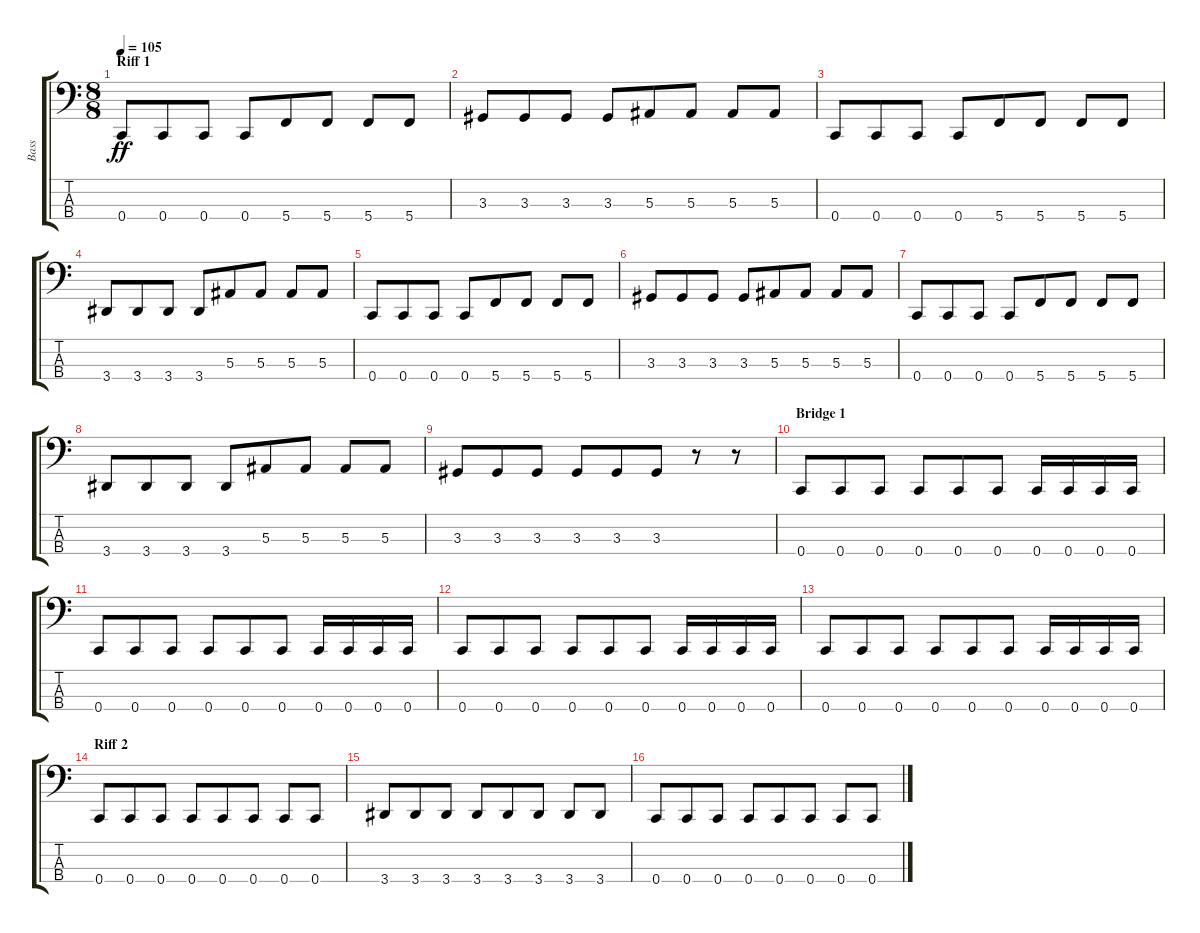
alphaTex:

\track ("Bass" "Bass") {instrument electricbassfinger}
\staff {score tabs}
\tuning (Eb2 Bb1 F1 C1) {hide}
\ts (8 8)
\section ("" "Riff 1")
\tempo 105
\clef f4
\ks c
0.4.8{dy ff instrument electricbassfinger} 0.4.8 0.4.8 0.4.8 5.4.8 5.4.8 5.4.8 5.4.8 |
3.3.8 3.3.8 3.3.8 3.3.8 5.3.8 5.3.8 5.3.8 5.3.8 |
0.4.8 0.4.8 0.4.8 0.4.8 5.4.8 5.4.8 5.4.8 5.4.8 |
3.4.8 3.4.8 3.4.8 3.4.8 5.3.8 5.3.8 5.3.8 5.3.8 |
0.4.8 0.4.8 0.4.8 0.4.8 5.4.8 5.4.8 5.4.8 5.4.8 |
3.3.8 3.3.8 3.3.8 3.3.8 5.3.8 5.3.8 5.3.8 5.3.8 |
0.4.8 0.4.8 0.4.8 0.4.8 5.4.8 5.4.8 5.4.8 5.4.8 |
3.4.8 3.4.8 3.4.8 3.4.8 5.3.8 5.3.8 5.3.8 5.3.8 |
\section ("" "")
3.3.8 3.3.8 3.3.8 3.3.8 3.3.8 3.3.8 r.8 r.8 |
\section ("" "Bridge 1")
0.4.8 0.4.8 0.4.8 0.4.8 0.4.8 0.4.8 0.4.16 0.4.16 0.4.16 0.4.16 |
0.4.8 0.4.8 0.4.8 0.4.8 0.4.8 0.4.8 0.4.16 0.4.16 0.4.16 0.4.16 |
0.4.8 0.4.8 0.4.8 0.4.8 0.4.8 0.4.8 0.4.16 0.4.16 0.4.16 0.4.16 |
0.4.8 0.4.8 0.4.8 0.4.8 0.4.8 0.4.8 0.4.16 0.4.16 0.4.16 0.4.16 |
\section ("" "Riff 2")
0.4.8 0.4.8 0.4.8 0.4.8 0.4.8 0.4.8 0.4.8 0.4.8 |
3.4.8 3.4.8 3.4.8 3.4.8 3.4.8 3.4.8 3.4.8 3.4.8 |
0.4.8 0.4.8 0.4.8 0.4.8 0.4.8 0.4.8 0.4.8 0.4.8
